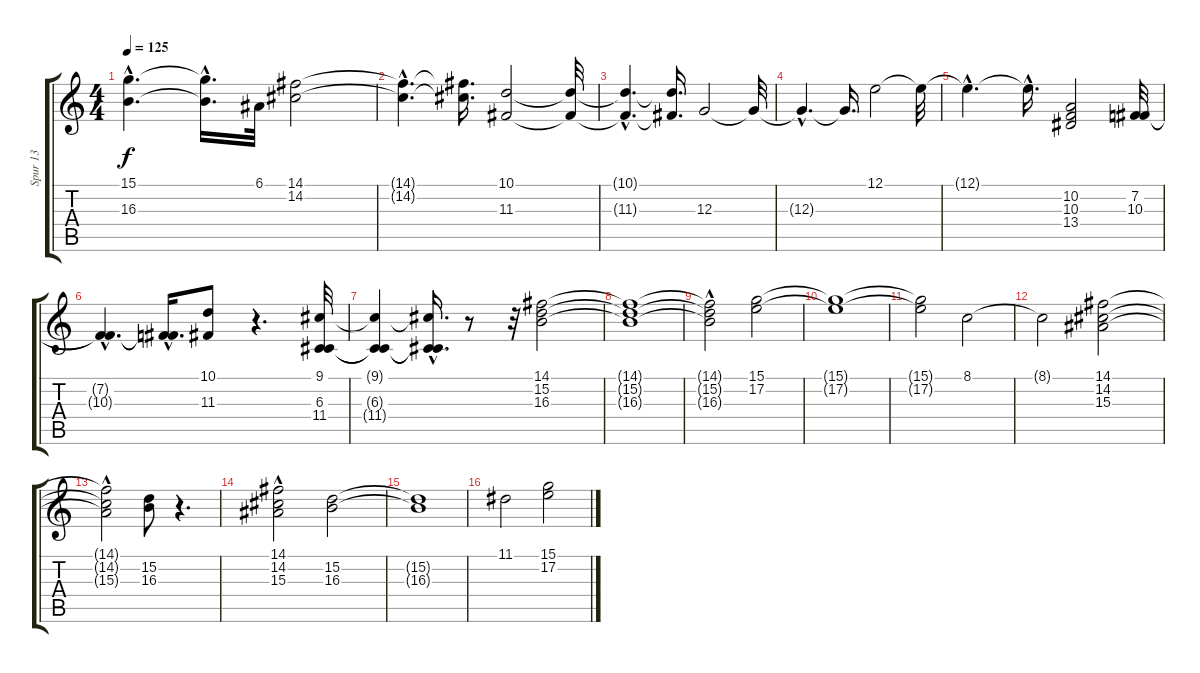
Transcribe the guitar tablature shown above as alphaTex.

\track ("Spur 13" "Spur 13") {instrument synthstrings1}
\staff {score tabs}
\tuning (E4 B3 G3 D3 A2 E2) {hide}
\ts (4 4)
\tempo 125
\clef g2
\ks c
(15.1{hac t} 16.3{hac t}).4{d dy f} (15.1{t} 16.3{hac t}).16{d} 6.1.32 (14.1 14.2).2 |
(14.1{hac t} 14.2{hac t}).4{d} (14.1{t} 14.2{t}).16{d} (10.1 11.3).2 (10.1{t} 11.3{t}).32 |
(10.1{hac t} 11.3{hac t}).4{d} (10.1{t} 11.3{t}).16{d} 12.3.2 12.3{t}.32 |
12.3{hac t}.4{d} 12.3{t}.16{d} 12.1.2 12.1{t}.32 |
12.1{hac t}.4{d} 12.1{hac t}.16{d} (10.2 10.3 13.4).2 (7.2 10.3).32 |
(7.2{hac t} 10.3{hac t}).4{d} (7.2{hac t} 10.3{hac t}).16{d} (10.1 11.3).8 r.4{d} (9.1 6.3 11.4).32 |
(9.1{t} 6.3{t} 11.4{t}).4 (9.1{hac t} 6.3{hac t} 11.4{hac t}).16{d} r.8 r.32 (14.1 15.2 16.3).2 |
(14.1{t} 15.2{t} 16.3{t}).1 |
(14.1{hac t} 15.2{hac t} 16.3{t}).2 (15.1 17.2).2 |
(15.1{t} 17.2{t}).1 |
(15.1{t} 17.2{t}).2 8.1.2 |
8.1{t}.2 (14.1 14.2 15.3).2 |
(14.1{t} 14.2{hac t} 15.3{hac t}).2 (15.2 16.3).8 r.4{d} |
(14.1 14.2{hac} 15.3{hac}).2 (15.2 16.3).2 |
(15.2{t} 16.3{t}).1 |
11.1.2 (15.1 17.2).2
